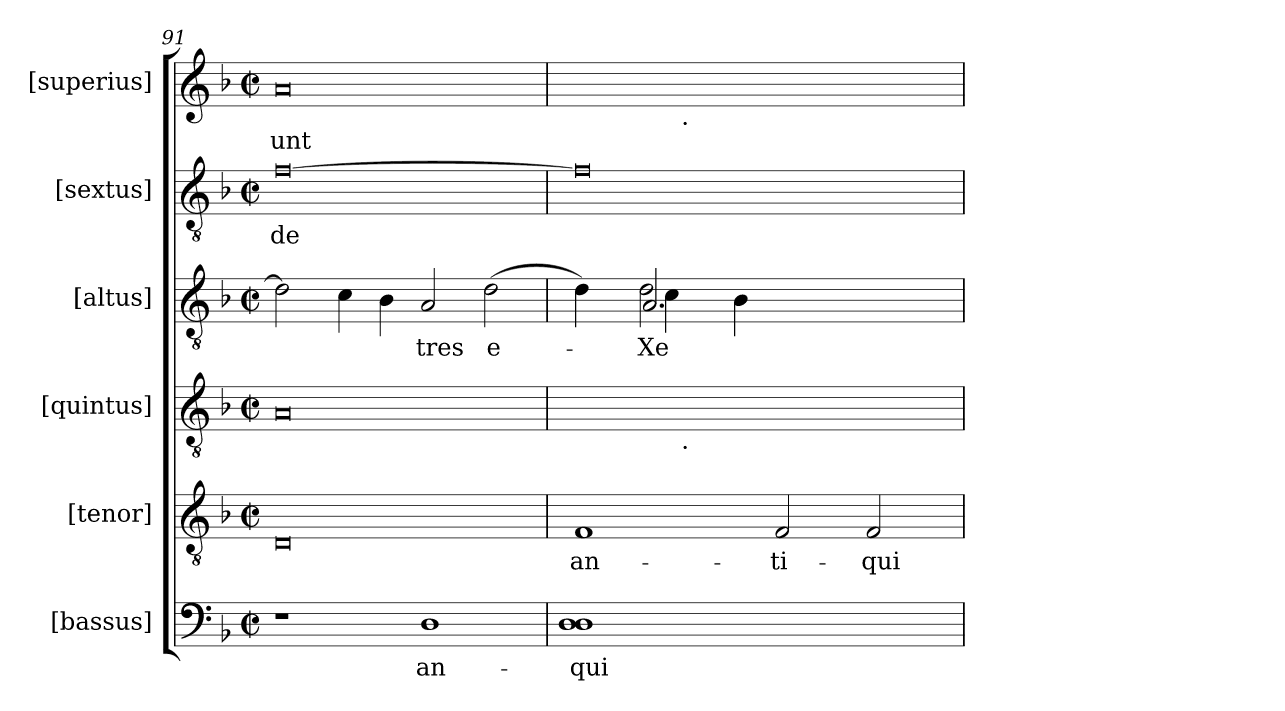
**kern	**text	**kern	**text	**kern	**kern	**text	**kern	**text	**kern	**text
*part6	*part6	*part5	*part5	*part4	*part3	*part3	*part2	*part2	*part1	*part1
*staff6	*staff6	*staff5	*staff5	*staff4	*staff3	*staff3	*staff2	*staff2	*staff1	*staff1
*I"[bassus]	*	*I"[tenor]	*	*I"[quintus]	*I"[altus]	*	*I"[sextus]	*	*I"[superius]	*
*I'[bassus]	*	*I'[tenor]	*	*I'[quintus]	*I'[altus]	*	*I'[sextus]	*	*I'[superius]	*
*clefF4	*	*clefGv2	*	*clefGv2	*clefGv2	*	*clefGv2	*	*clefG2	*
*k[b-]	*	*k[b-]	*	*k[b-]	*k[b-]	*	*k[b-]	*	*k[b-]	*
*F:	*	*F:	*	*F:	*F:	*	*F:	*	*F:	*
*M2/2	*	*M2/2	*	*M2/2	*M2/2	*	*M2/2	*	*M2/2	*
*met(c|)	*	*met(c|)	*	*met(c|)	*met(c|)	*	*met(c|)	*	*met(c|)	*
=91	=91	=91	=91	=91	=91	=91	=91	=91	=91	=91
!	!	!	!	!	!	!	!	!LO:LY:b:cj	!	!LO:LY:b:cj
1r	.	0D	.	0A	2d\]	.	[>0f	-de	0a	-unt
.	.	.	.	.	4c\	.	.	.	.	.
.	.	.	.	.	4B-\	.	.	.	.	.
!	!LO:LY:b:cj	!	!	!	!	!LO:LY:b:cj	!	!	!	!
1D	an-	.	.	.	2A/	-tres	.	.	.	.
!	!	!	!	!	!	!LO:LY:b:rj	!	!	!	!
.	.	.	.	.	(<2d\	e-	.	.	.	.
!!LO:PB:g=z
=92	=92	=92	=92	=92	=92	=92	=92	=92	=92	=92
!	!LO:LY:b:cj	!	!LO:LY:b:cj	!	!	!	!LO:N:vis=0	!	!	!
*	*	*	*	*	*^	*	*	*	*	*
*	*	*	*	*	*	*^	*	*	*	*	*
*	*	*	*	*	*	*	*^	*	*	*	*	*
1D 1D	-qui	1F	an-	4...ryy	4ryy	4d\)	4ryy	8ryy	.	1f]	.	4...ryy	.
.	.	.	.	.	.	.	.	16ryy	.	.	.	.	.
.	.	.	.	.	.	.	.	64ryy	.	.	.	.	.
.	.	.	.	.	.	.	.	1ryy	.	.	.	.	.
!	!	!	!	!	!	!	!	!	!LO:LY:b:cj	!	!	!	!
.	.	.	.	.	2.A/	2d\	4c\	.	-Xe-	.	.	.	.
!	!	!	!	!	!	!	!	!	!	!	!	!LO:TX:b:t=.	!
!	!	!	!	!LO:TX:b:t=.	!	!	!	!	!	!	!	!	!
.	.	.	.	1ryy	.	.	.	.	.	.	.	1ryy	.
.	.	.	.	.	.	.	1ryy	.	.	.	.	.	.
.	.	.	.	.	.	4B-\	.	.	.	.	.	.	.
!	!	!	!LO:LY:b:cj	!	!	!	!	!	!	!	!	!	!
1ryy	.	2F/	-ti-	.	1ryy	1ryy	.	.	.	1ryy	.	.	.
.	.	.	.	.	.	.	.	2ryy	.	.	.	.	.
.	.	.	.	2ryy	.	.	.	.	.	.	.	2ryy	.
!	!	!	!LO:LY:b:cj	!	!	!	!	!	!	!	!	!	!
.	.	2F/	-qui	.	.	.	2ryy	.	.	.	.	.	.
.	.	.	.	.	.	.	.	4ryy	.	.	.	.	.
.	.	.	.	.	.	.	.	32.ryy	.	.	.	.	.
.	.	.	.	32ryy	.	.	.	.	.	.	.	32ryy	.
*	*	*	*	*	*v	*v	*v	*v	*	*	*	*	*
=	=	=	=	=	=	=	=	=	=	=
*-	*-	*-	*-	*-	*-	*-	*-	*-	*-	*-
